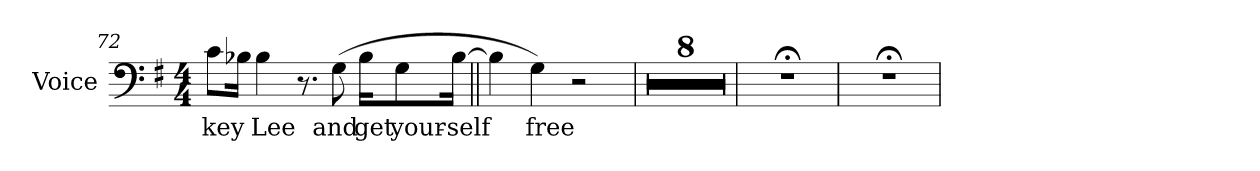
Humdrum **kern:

**kern	**text
*part1	*part1
*staff1	*staff1
*I"Voice	*
*I'Voice	*
*clefF4	*
*k[f#]	*
*e:	*
*M4/4	*
=72	=72
!	!LO:LY:b:color=#000000
8ci\L	key
16B-Xi\Jk	.
!	!LO:LY:b:color=#000000
4B-i\	Lee
8.r	.
!	!LO:LY:b:color=#000000
(8Gi\	and
!	!LO:LY:b:color=#000000
16B-i\KL	get
!	!LO:LY:b:color=#000000
8Gi\	your-
!	!LO:LY:b:color=#000000
[16B-i\Jk	-self
=73||	=73||
4B-i\]	.
!	!LO:LY:b:color=#000000
4Gi\)	free
2r	.
=74	=74
1r	.
!!LO:LB:g=z
=75	=75
1r	.
=76	=76
1r	.
=77	=77
1r	.
=78	=78
1r	.
=79	=79
1r	.
=80	=80
1r	.
=81	=81
1r	.
=81X1	=81X1
1r;<	.
=81X2	=81X2
1r;<	.
=	=
*-	*-
